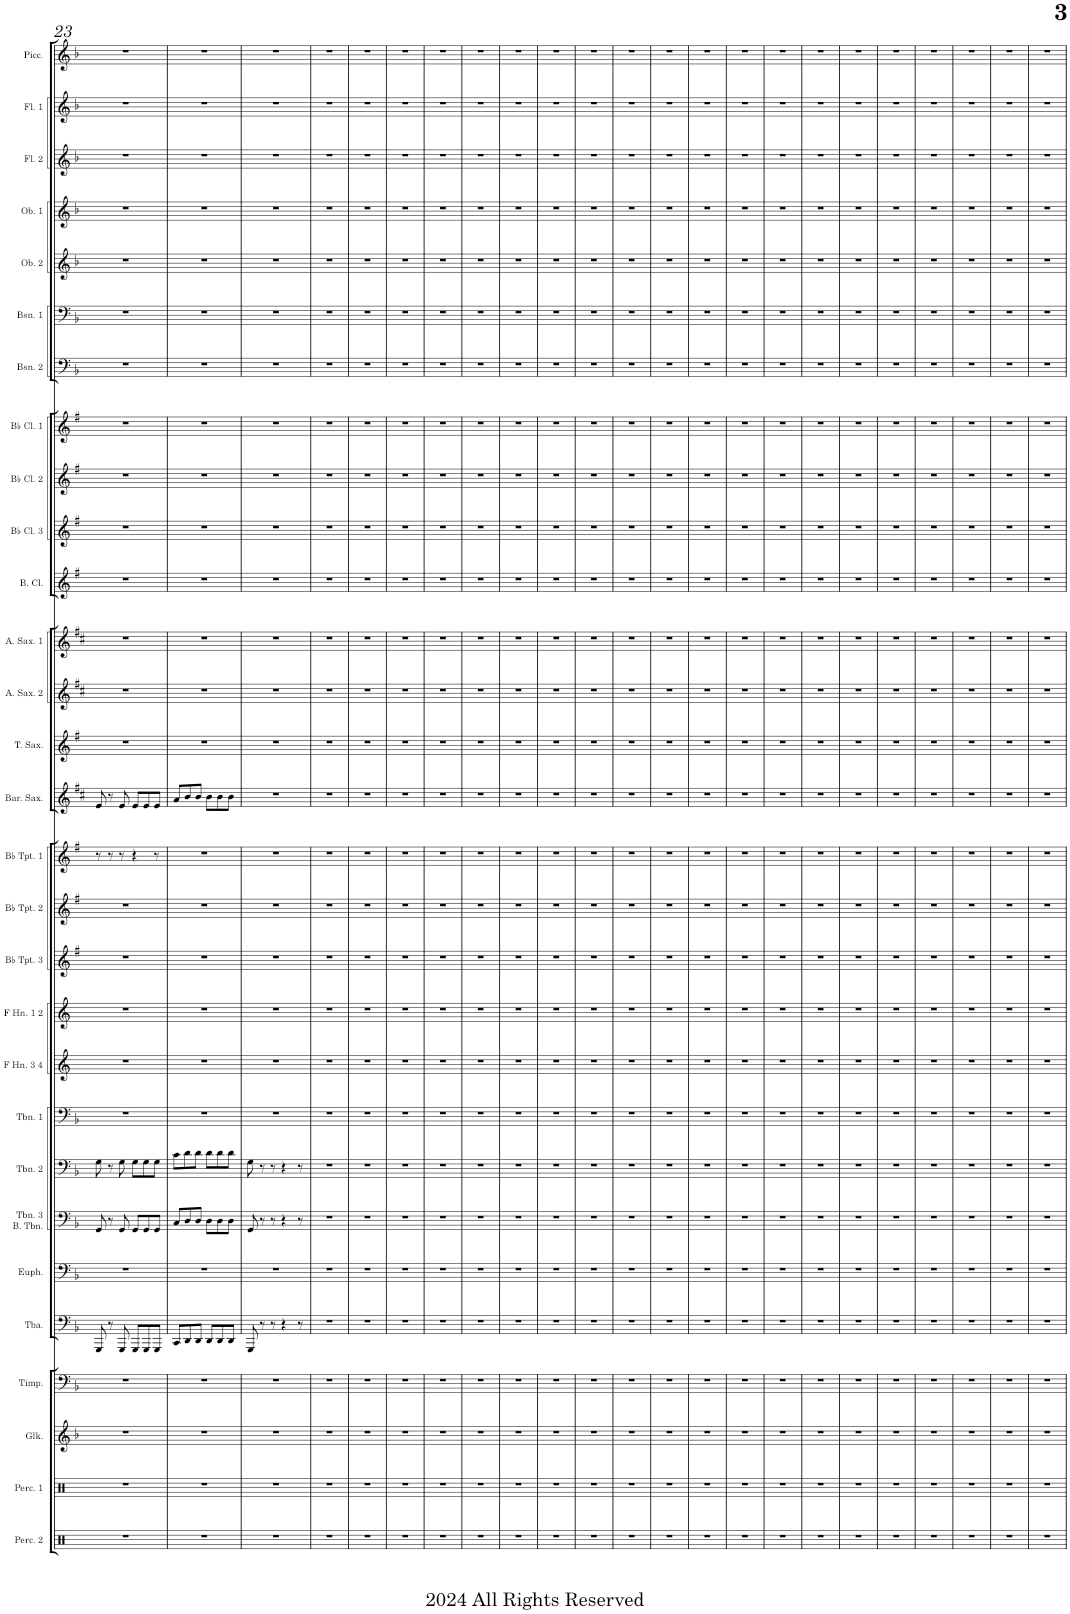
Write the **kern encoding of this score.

**kern	**kern	**kern	**kern	**kern	**kern	**kern	**kern	**kern	**kern	**kern	**kern	**kern	**kern	**kern	**kern	**kern	**kern	**kern	**kern	**kern	**kern	**kern	**kern	**kern	**kern	**kern	**kern	**kern
*part29	*part28	*part27	*part26	*part25	*part24	*part23	*part22	*part21	*part20	*part19	*part18	*part17	*part16	*part15	*part14	*part13	*part12	*part11	*part10	*part9	*part8	*part7	*part6	*part5	*part4	*part3	*part2	*part1
*staff29	*staff28	*staff27	*staff26	*staff25	*staff24	*staff23	*staff22	*staff21	*staff20	*staff19	*staff18	*staff17	*staff16	*staff15	*staff14	*staff13	*staff12	*staff11	*staff10	*staff9	*staff8	*staff7	*staff6	*staff5	*staff4	*staff3	*staff2	*staff1
*I"Percussion 2	*I"Percussion 1	*I"Glockenspiel	*I"Timpani	*I"Tuba	*I"Euphonium	*I"Trombone 3 &amp; Bass Trombone	*I"Trombone 2	*I"Trombone 1	*I"F Horn 3 &amp; 4	*I"F Horn 1 &amp; 2	*I"Bb Trumpet 3	*I"Bb Trumpet 2	*I"Bb Trumpet 1	*I"Baritone Saxophone	*I"Tenor Saxophone	*I"Alto Saxophone 2	*I"Alto Saxophone 1	*I"Bass Clarinet	*I"Bb Clarinet 3	*I"Bb Clarinet 2	*I"Bb Clarinet 1	*I"Bassoon 2	*I"Bassoon 1	*I"Oboe 2	*I"Oboe 1	*I"Flute 2	*I"Flute 1	*I"Piccolo
*I'Perc. 2	*I'Perc. 1	*I'Glk.	*I'Timp.	*I'Tba.	*I'Euph.	*I'Tbn. 3 B. Tbn.	*I'Tbn. 2	*I'Tbn. 1	*I'F Hn. 3 4	*I'F Hn. 1 2	*I'Bb Tpt. 3	*I'Bb Tpt. 2	*I'Bb Tpt. 1	*I'Bar. Sax.	*I'T. Sax.	*I'A. Sax. 2	*I'A. Sax. 1	*I'B. Cl.	*I'Bb Cl. 3	*I'Bb Cl. 2	*I'Bb Cl. 1	*I'Bsn. 2	*I'Bsn. 1	*I'Ob. 2	*I'Ob. 1	*I'Fl. 2	*I'Fl. 1	*I'Picc.
!!LO:PB:g=z
*clefX	*clefX	*clefG2	*clefF4	*clefF4	*clefF4	*clefF4	*clefF4	*clefF4	*clefG2	*clefG2	*clefG2	*clefG2	*clefG2	*clefG2	*clefG2	*clefG2	*clefG2	*clefG2	*clefG2	*clefG2	*clefG2	*clefF4	*clefF4	*clefG2	*clefG2	*clefG2	*clefG2	*clefG2
*	*	*Trd-14c-24	*	*	*	*	*	*	*Trd4c7	*Trd4c7	*Trd1c2	*Trd1c2	*Trd1c2	*Trd12c21	*Trd8c14	*Trd5c9	*Trd5c9	*Trd8c14	*Trd1c2	*Trd1c2	*Trd1c2	*	*	*	*	*	*	*Trd-7c-12
*k[]	*k[]	*k[b-]	*k[b-]	*k[b-]	*k[b-]	*k[b-]	*k[b-]	*k[b-]	*k[]	*k[]	*k[f#]	*k[f#]	*k[f#]	*k[f#c#]	*k[f#]	*k[f#c#]	*k[f#c#]	*k[f#]	*k[f#]	*k[f#]	*k[f#]	*k[b-]	*k[b-]	*k[b-]	*k[b-]	*k[b-]	*k[b-]	*k[b-]
*M6/8	*M6/8	*M6/8	*M6/8	*M6/8	*M6/8	*M6/8	*M6/8	*M6/8	*M6/8	*M6/8	*M6/8	*M6/8	*M6/8	*M6/8	*M6/8	*M6/8	*M6/8	*M6/8	*M6/8	*M6/8	*M6/8	*M6/8	*M6/8	*M6/8	*M6/8	*M6/8	*M6/8	*M6/8
=23	=23	=23	=23	=23	=23	=23	=23	=23	=23	=23	=23	=23	=23	=23	=23	=23	=23	=23	=23	=23	=23	=23	=23	=23	=23	=23	=23	=23
2.r	2.r	2.r	2.r	8GGG/	2.r	8GG/	8G\	2.r	2.r	2.r	2.r	2.r	8r	8e/	2.r	2.r	2.r	2.r	2.r	2.r	2.r	2.r	2.r	2.r	2.r	2.r	2.r	2.r
.	.	.	.	8r	.	8r	8r	.	.	.	.	.	8r	8r	.	.	.	.	.	.	.	.	.	.	.	.	.	.
.	.	.	.	8GGG/	.	8GG/	8G\	.	.	.	.	.	8r	8e/	.	.	.	.	.	.	.	.	.	.	.	.	.	.
.	.	.	.	8GGG/L	.	8GG/L	8G\L	.	.	.	.	.	4r	8e/L	.	.	.	.	.	.	.	.	.	.	.	.	.	.
.	.	.	.	8GGG/	.	8GG/	8G\	.	.	.	.	.	.	8e/	.	.	.	.	.	.	.	.	.	.	.	.	.	.
.	.	.	.	8GGG/J	.	8GG/J	8G\J	.	.	.	.	.	8r	8e/J	.	.	.	.	.	.	.	.	.	.	.	.	.	.
=24	=24	=24	=24	=24	=24	=24	=24	=24	=24	=24	=24	=24	=24	=24	=24	=24	=24	=24	=24	=24	=24	=24	=24	=24	=24	=24	=24	=24
2.r	2.r	2.r	2.r	8CC/L	2.r	8C/L	8c\L	2.r	2.r	2.r	2.r	2.r	2.r	8a/L	2.r	2.r	2.r	2.r	2.r	2.r	2.r	2.r	2.r	2.r	2.r	2.r	2.r	2.r
.	.	.	.	8DD/	.	8D/	8d\	.	.	.	.	.	.	8b/	.	.	.	.	.	.	.	.	.	.	.	.	.	.
.	.	.	.	8DD/J	.	8D/J	8d\J	.	.	.	.	.	.	8b/J	.	.	.	.	.	.	.	.	.	.	.	.	.	.
.	.	.	.	8DD/L	.	8D\L	8d\L	.	.	.	.	.	.	8b\L	.	.	.	.	.	.	.	.	.	.	.	.	.	.
.	.	.	.	8DD/	.	8D\	8d\	.	.	.	.	.	.	8b\	.	.	.	.	.	.	.	.	.	.	.	.	.	.
.	.	.	.	8DD/J	.	8D\J	8d\J	.	.	.	.	.	.	8b\J	.	.	.	.	.	.	.	.	.	.	.	.	.	.
=25	=25	=25	=25	=25	=25	=25	=25	=25	=25	=25	=25	=25	=25	=25	=25	=25	=25	=25	=25	=25	=25	=25	=25	=25	=25	=25	=25	=25
2.r	2.r	2.r	2.r	8GGG/	2.r	8GG/	8G\	2.r	2.r	2.r	2.r	2.r	2.r	2.r	2.r	2.r	2.r	2.r	2.r	2.r	2.r	2.r	2.r	2.r	2.r	2.r	2.r	2.r
.	.	.	.	8r	.	8r	8r	.	.	.	.	.	.	.	.	.	.	.	.	.	.	.	.	.	.	.	.	.
.	.	.	.	8r	.	8r	8r	.	.	.	.	.	.	.	.	.	.	.	.	.	.	.	.	.	.	.	.	.
.	.	.	.	4r	.	4r	4r	.	.	.	.	.	.	.	.	.	.	.	.	.	.	.	.	.	.	.	.	.
.	.	.	.	8r	.	8r	8r	.	.	.	.	.	.	.	.	.	.	.	.	.	.	.	.	.	.	.	.	.
=26	=26	=26	=26	=26	=26	=26	=26	=26	=26	=26	=26	=26	=26	=26	=26	=26	=26	=26	=26	=26	=26	=26	=26	=26	=26	=26	=26	=26
2.r	2.r	2.r	2.r	2.r	2.r	2.r	2.r	2.r	2.r	2.r	2.r	2.r	2.r	2.r	2.r	2.r	2.r	2.r	2.r	2.r	2.r	2.r	2.r	2.r	2.r	2.r	2.r	2.r
=27	=27	=27	=27	=27	=27	=27	=27	=27	=27	=27	=27	=27	=27	=27	=27	=27	=27	=27	=27	=27	=27	=27	=27	=27	=27	=27	=27	=27
2.r	2.r	2.r	2.r	2.r	2.r	2.r	2.r	2.r	2.r	2.r	2.r	2.r	2.r	2.r	2.r	2.r	2.r	2.r	2.r	2.r	2.r	2.r	2.r	2.r	2.r	2.r	2.r	2.r
=28	=28	=28	=28	=28	=28	=28	=28	=28	=28	=28	=28	=28	=28	=28	=28	=28	=28	=28	=28	=28	=28	=28	=28	=28	=28	=28	=28	=28
2.r	2.r	2.r	2.r	2.r	2.r	2.r	2.r	2.r	2.r	2.r	2.r	2.r	2.r	2.r	2.r	2.r	2.r	2.r	2.r	2.r	2.r	2.r	2.r	2.r	2.r	2.r	2.r	2.r
=29	=29	=29	=29	=29	=29	=29	=29	=29	=29	=29	=29	=29	=29	=29	=29	=29	=29	=29	=29	=29	=29	=29	=29	=29	=29	=29	=29	=29
2.r	2.r	2.r	2.r	2.r	2.r	2.r	2.r	2.r	2.r	2.r	2.r	2.r	2.r	2.r	2.r	2.r	2.r	2.r	2.r	2.r	2.r	2.r	2.r	2.r	2.r	2.r	2.r	2.r
=30	=30	=30	=30	=30	=30	=30	=30	=30	=30	=30	=30	=30	=30	=30	=30	=30	=30	=30	=30	=30	=30	=30	=30	=30	=30	=30	=30	=30
2.r	2.r	2.r	2.r	2.r	2.r	2.r	2.r	2.r	2.r	2.r	2.r	2.r	2.r	2.r	2.r	2.r	2.r	2.r	2.r	2.r	2.r	2.r	2.r	2.r	2.r	2.r	2.r	2.r
=31	=31	=31	=31	=31	=31	=31	=31	=31	=31	=31	=31	=31	=31	=31	=31	=31	=31	=31	=31	=31	=31	=31	=31	=31	=31	=31	=31	=31
2.r	2.r	2.r	2.r	2.r	2.r	2.r	2.r	2.r	2.r	2.r	2.r	2.r	2.r	2.r	2.r	2.r	2.r	2.r	2.r	2.r	2.r	2.r	2.r	2.r	2.r	2.r	2.r	2.r
=32	=32	=32	=32	=32	=32	=32	=32	=32	=32	=32	=32	=32	=32	=32	=32	=32	=32	=32	=32	=32	=32	=32	=32	=32	=32	=32	=32	=32
2.r	2.r	2.r	2.r	2.r	2.r	2.r	2.r	2.r	2.r	2.r	2.r	2.r	2.r	2.r	2.r	2.r	2.r	2.r	2.r	2.r	2.r	2.r	2.r	2.r	2.r	2.r	2.r	2.r
=33	=33	=33	=33	=33	=33	=33	=33	=33	=33	=33	=33	=33	=33	=33	=33	=33	=33	=33	=33	=33	=33	=33	=33	=33	=33	=33	=33	=33
2.r	2.r	2.r	2.r	2.r	2.r	2.r	2.r	2.r	2.r	2.r	2.r	2.r	2.r	2.r	2.r	2.r	2.r	2.r	2.r	2.r	2.r	2.r	2.r	2.r	2.r	2.r	2.r	2.r
=34	=34	=34	=34	=34	=34	=34	=34	=34	=34	=34	=34	=34	=34	=34	=34	=34	=34	=34	=34	=34	=34	=34	=34	=34	=34	=34	=34	=34
2.r	2.r	2.r	2.r	2.r	2.r	2.r	2.r	2.r	2.r	2.r	2.r	2.r	2.r	2.r	2.r	2.r	2.r	2.r	2.r	2.r	2.r	2.r	2.r	2.r	2.r	2.r	2.r	2.r
=35	=35	=35	=35	=35	=35	=35	=35	=35	=35	=35	=35	=35	=35	=35	=35	=35	=35	=35	=35	=35	=35	=35	=35	=35	=35	=35	=35	=35
2.r	2.r	2.r	2.r	2.r	2.r	2.r	2.r	2.r	2.r	2.r	2.r	2.r	2.r	2.r	2.r	2.r	2.r	2.r	2.r	2.r	2.r	2.r	2.r	2.r	2.r	2.r	2.r	2.r
=36	=36	=36	=36	=36	=36	=36	=36	=36	=36	=36	=36	=36	=36	=36	=36	=36	=36	=36	=36	=36	=36	=36	=36	=36	=36	=36	=36	=36
2.r	2.r	2.r	2.r	2.r	2.r	2.r	2.r	2.r	2.r	2.r	2.r	2.r	2.r	2.r	2.r	2.r	2.r	2.r	2.r	2.r	2.r	2.r	2.r	2.r	2.r	2.r	2.r	2.r
=37	=37	=37	=37	=37	=37	=37	=37	=37	=37	=37	=37	=37	=37	=37	=37	=37	=37	=37	=37	=37	=37	=37	=37	=37	=37	=37	=37	=37
2.r	2.r	2.r	2.r	2.r	2.r	2.r	2.r	2.r	2.r	2.r	2.r	2.r	2.r	2.r	2.r	2.r	2.r	2.r	2.r	2.r	2.r	2.r	2.r	2.r	2.r	2.r	2.r	2.r
=38	=38	=38	=38	=38	=38	=38	=38	=38	=38	=38	=38	=38	=38	=38	=38	=38	=38	=38	=38	=38	=38	=38	=38	=38	=38	=38	=38	=38
2.r	2.r	2.r	2.r	2.r	2.r	2.r	2.r	2.r	2.r	2.r	2.r	2.r	2.r	2.r	2.r	2.r	2.r	2.r	2.r	2.r	2.r	2.r	2.r	2.r	2.r	2.r	2.r	2.r
=39	=39	=39	=39	=39	=39	=39	=39	=39	=39	=39	=39	=39	=39	=39	=39	=39	=39	=39	=39	=39	=39	=39	=39	=39	=39	=39	=39	=39
2.r	2.r	2.r	2.r	2.r	2.r	2.r	2.r	2.r	2.r	2.r	2.r	2.r	2.r	2.r	2.r	2.r	2.r	2.r	2.r	2.r	2.r	2.r	2.r	2.r	2.r	2.r	2.r	2.r
=40	=40	=40	=40	=40	=40	=40	=40	=40	=40	=40	=40	=40	=40	=40	=40	=40	=40	=40	=40	=40	=40	=40	=40	=40	=40	=40	=40	=40
2.r	2.r	2.r	2.r	2.r	2.r	2.r	2.r	2.r	2.r	2.r	2.r	2.r	2.r	2.r	2.r	2.r	2.r	2.r	2.r	2.r	2.r	2.r	2.r	2.r	2.r	2.r	2.r	2.r
=41	=41	=41	=41	=41	=41	=41	=41	=41	=41	=41	=41	=41	=41	=41	=41	=41	=41	=41	=41	=41	=41	=41	=41	=41	=41	=41	=41	=41
2.r	2.r	2.r	2.r	2.r	2.r	2.r	2.r	2.r	2.r	2.r	2.r	2.r	2.r	2.r	2.r	2.r	2.r	2.r	2.r	2.r	2.r	2.r	2.r	2.r	2.r	2.r	2.r	2.r
=42	=42	=42	=42	=42	=42	=42	=42	=42	=42	=42	=42	=42	=42	=42	=42	=42	=42	=42	=42	=42	=42	=42	=42	=42	=42	=42	=42	=42
2.r	2.r	2.r	2.r	2.r	2.r	2.r	2.r	2.r	2.r	2.r	2.r	2.r	2.r	2.r	2.r	2.r	2.r	2.r	2.r	2.r	2.r	2.r	2.r	2.r	2.r	2.r	2.r	2.r
=43	=43	=43	=43	=43	=43	=43	=43	=43	=43	=43	=43	=43	=43	=43	=43	=43	=43	=43	=43	=43	=43	=43	=43	=43	=43	=43	=43	=43
2.r	2.r	2.r	2.r	2.r	2.r	2.r	2.r	2.r	2.r	2.r	2.r	2.r	2.r	2.r	2.r	2.r	2.r	2.r	2.r	2.r	2.r	2.r	2.r	2.r	2.r	2.r	2.r	2.r
=44	=44	=44	=44	=44	=44	=44	=44	=44	=44	=44	=44	=44	=44	=44	=44	=44	=44	=44	=44	=44	=44	=44	=44	=44	=44	=44	=44	=44
2.r	2.r	2.r	2.r	2.r	2.r	2.r	2.r	2.r	2.r	2.r	2.r	2.r	2.r	2.r	2.r	2.r	2.r	2.r	2.r	2.r	2.r	2.r	2.r	2.r	2.r	2.r	2.r	2.r
=45	=45	=45	=45	=45	=45	=45	=45	=45	=45	=45	=45	=45	=45	=45	=45	=45	=45	=45	=45	=45	=45	=45	=45	=45	=45	=45	=45	=45
2.r	2.r	2.r	2.r	2.r	2.r	2.r	2.r	2.r	2.r	2.r	2.r	2.r	2.r	2.r	2.r	2.r	2.r	2.r	2.r	2.r	2.r	2.r	2.r	2.r	2.r	2.r	2.r	2.r
=	=	=	=	=	=	=	=	=	=	=	=	=	=	=	=	=	=	=	=	=	=	=	=	=	=	=	=	=
*-	*-	*-	*-	*-	*-	*-	*-	*-	*-	*-	*-	*-	*-	*-	*-	*-	*-	*-	*-	*-	*-	*-	*-	*-	*-	*-	*-	*-
